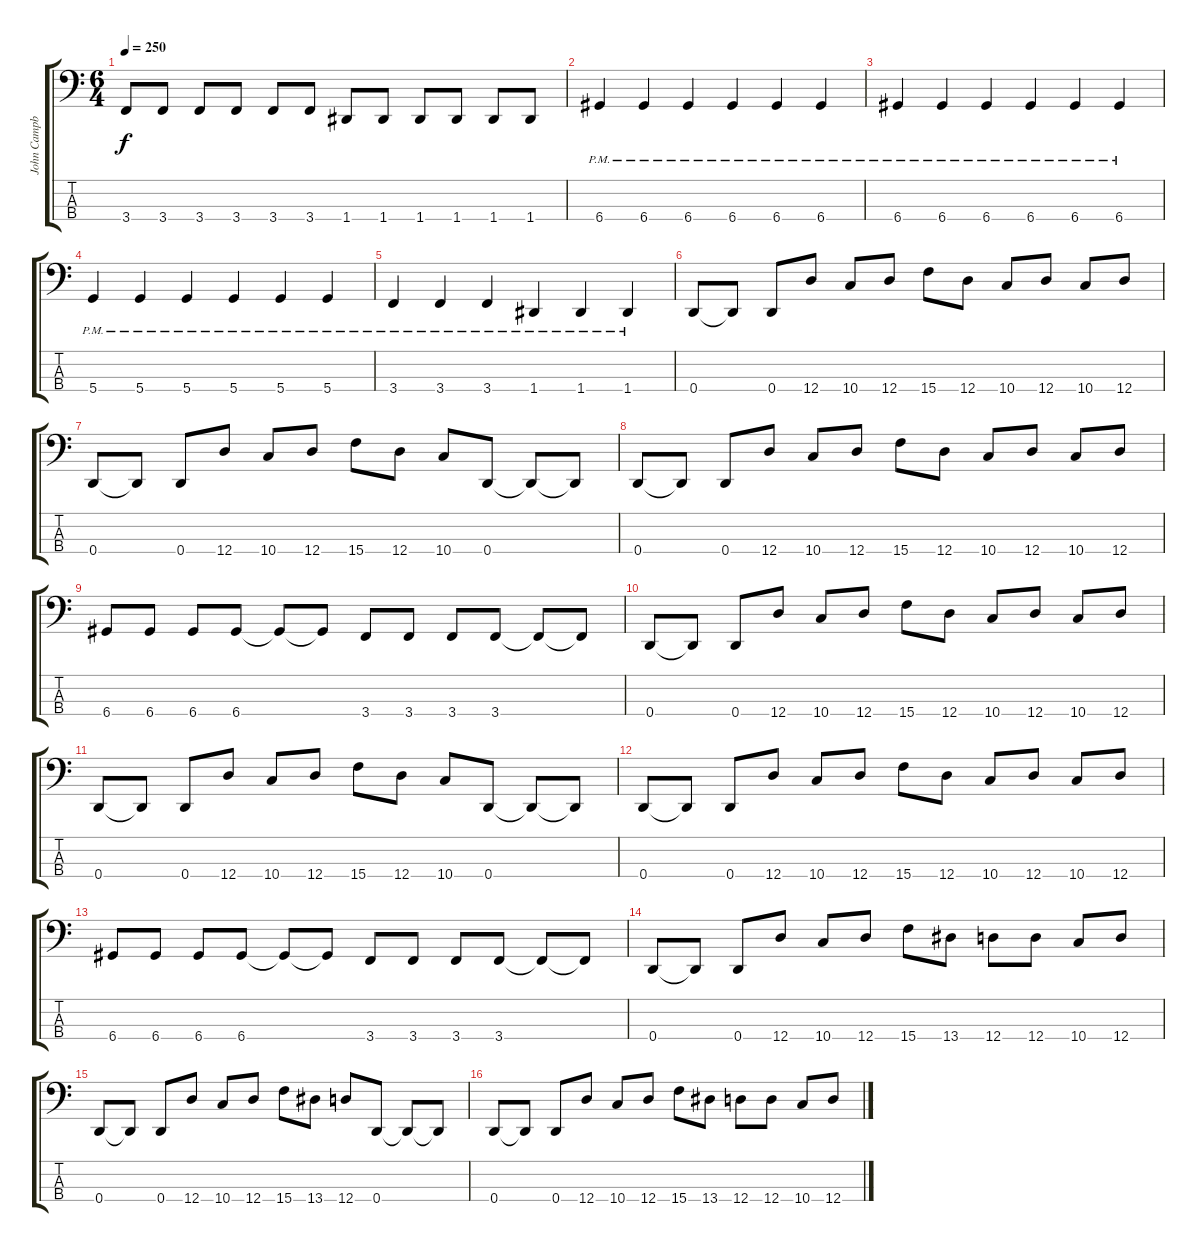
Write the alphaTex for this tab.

\track ("John Campbell" "John Campb") {instrument electricbassfinger}
\staff {score tabs}
\tuning (G2 D2 A1 D1) {hide}
\ts (6 4)
\tempo 250
\clef f4
\ks c
3.4.8{dy f} 3.4.8 3.4.8 3.4.8 3.4.8 3.4.8 1.4.8 1.4.8 1.4.8 1.4.8 1.4.8 1.4.8 |
6.4{pm}.4 6.4{pm}.4 6.4{pm}.4 6.4{pm}.4 6.4{pm}.4 6.4{pm}.4 |
6.4{pm}.4 6.4{pm}.4 6.4{pm}.4 6.4{pm}.4 6.4{pm}.4 6.4{pm}.4 |
5.4{pm}.4 5.4{pm}.4 5.4{pm}.4 5.4{pm}.4 5.4{pm}.4 5.4{pm}.4 |
3.4{pm}.4 3.4{pm}.4 3.4{pm}.4 1.4{pm}.4 1.4{pm}.4 1.4{pm}.4 |
0.4.8 0.4{t}.8 0.4.8 12.4.8 10.4.8 12.4.8 15.4.8 12.4.8 10.4.8 12.4.8 10.4.8 12.4.8 |
0.4.8 0.4{t}.8 0.4.8 12.4.8 10.4.8 12.4.8 15.4.8 12.4.8 10.4.8 0.4.8 0.4{t}.8 0.4{t}.8 |
0.4.8 0.4{t}.8 0.4.8 12.4.8 10.4.8 12.4.8 15.4.8 12.4.8 10.4.8 12.4.8 10.4.8 12.4.8 |
6.4.8 6.4.8 6.4.8 6.4.8 6.4{t}.8 6.4{t}.8 3.4.8 3.4.8 3.4.8 3.4.8 3.4{t}.8 3.4{t}.8 |
0.4.8 0.4{t}.8 0.4.8 12.4.8 10.4.8 12.4.8 15.4.8 12.4.8 10.4.8 12.4.8 10.4.8 12.4.8 |
0.4.8 0.4{t}.8 0.4.8 12.4.8 10.4.8 12.4.8 15.4.8 12.4.8 10.4.8 0.4.8 0.4{t}.8 0.4{t}.8 |
0.4.8 0.4{t}.8 0.4.8 12.4.8 10.4.8 12.4.8 15.4.8 12.4.8 10.4.8 12.4.8 10.4.8 12.4.8 |
6.4.8 6.4.8 6.4.8 6.4.8 6.4{t}.8 6.4{t}.8 3.4.8 3.4.8 3.4.8 3.4.8 3.4{t}.8 3.4{t}.8 |
0.4.8 0.4{t}.8 0.4.8 12.4.8 10.4.8 12.4.8 15.4.8 13.4.8 12.4.8 12.4.8 10.4.8 12.4.8 |
0.4.8 0.4{t}.8 0.4.8 12.4.8 10.4.8 12.4.8 15.4.8 13.4.8 12.4.8 0.4.8 0.4{t}.8 0.4{t}.8 |
0.4.8 0.4{t}.8 0.4.8 12.4.8 10.4.8 12.4.8 15.4.8 13.4.8 12.4.8 12.4.8 10.4.8 12.4.8
